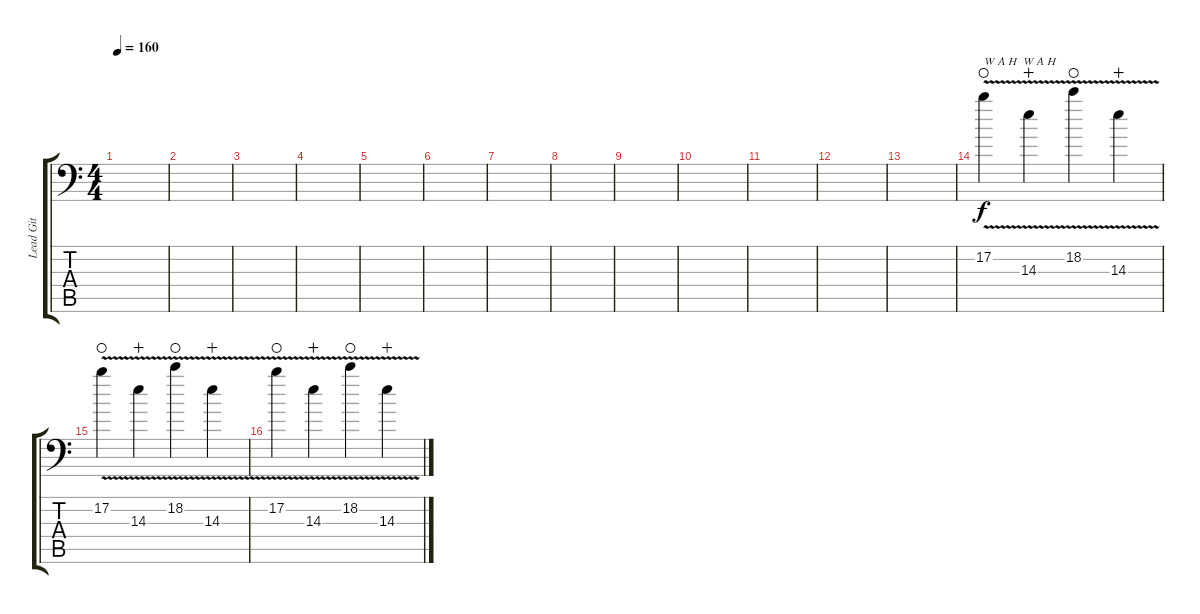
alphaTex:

\track ("Lead Git" "Lead Git") {instrument distortionguitar}
\staff {score tabs}
\tuning (B3 Gb3 D3 A2 E2 A1) {hide}
\ts (4 4)
\tempo 160
\clef f4
\ks c
|
|
|
|
|
|
|
|
|
|
|
|
|
17.2{v}.4{txt "W A H  W A H" waho} 14.3{v}.4{wahc} 18.2{v}.4{waho} 14.3{v}.4{wahc} |
17.2{v}.4{waho} 14.3{v}.4{wahc} 18.2{v}.4{waho} 14.3{v}.4{wahc} |
17.2{v}.4{waho} 14.3{v}.4{wahc} 18.2{v}.4{waho} 14.3{v}.4{wahc}
